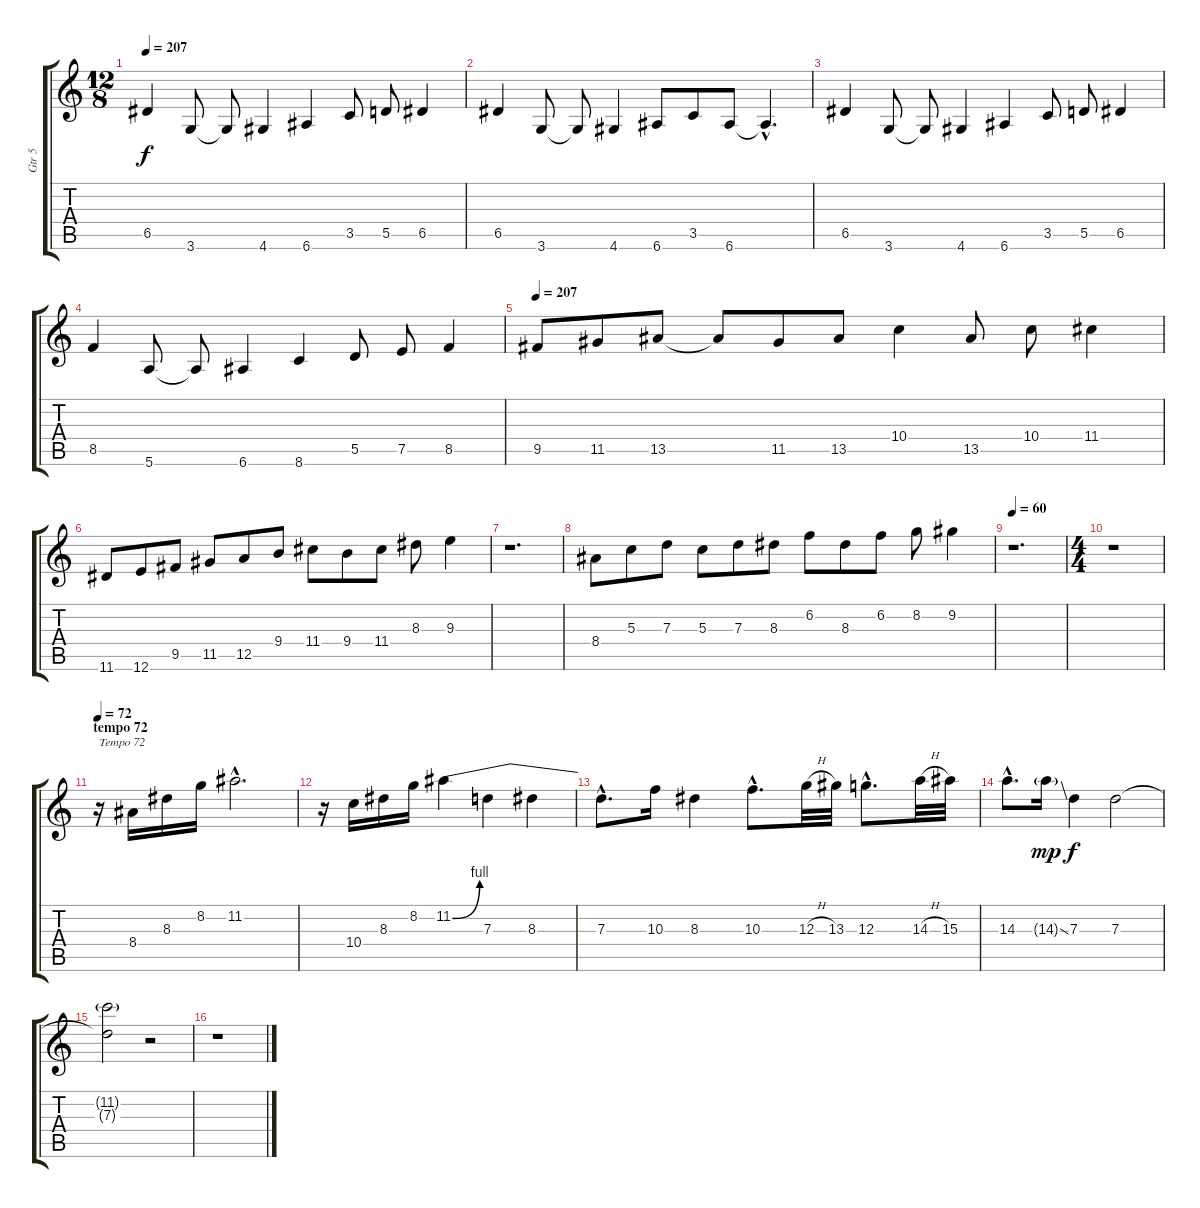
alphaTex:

\track ("Gtr 5" "Gtr 5") {instrument overdrivenguitar}
\staff {score tabs}
\tuning (E4 B3 G3 D3 A2 E2) {hide}
\ts (12 8)
\tempo 207
\clef g2
\ks c
6.5.4{dy f} 3.6.8 3.6{t}.8 4.6.4 6.6.4 3.5.8 5.5.8 6.5.4 |
6.5.4 3.6.8 3.6{t}.8 4.6.4 6.6.8 3.5.8 6.6.8 6.6{hac t}.4{d} |
6.5.4 3.6.8 3.6{t}.8 4.6.4 6.6.4 3.5.8 5.5.8 6.5.4 |
8.5.4 5.6.8 5.6{t}.8 6.6.4 8.6.4 5.5.8 7.5.8 8.5.4 |
\tempo 207
9.5.8 11.5.8 13.5.8 13.5{t}.8 11.5.8 13.5.8 10.4.4 13.5.8 10.4.8 11.4.4 |
11.6.8 12.6.8 9.5.8 11.5.8 12.5.8 9.4.8 11.4.8 9.4.8 11.4.8 8.3.8 9.3.4 |
r.1{d} |
8.4.8 5.3.8 7.3.8 5.3.8 7.3.8 8.3.8 6.2.8 8.3.8 6.2.8 8.2.8 9.2.4 |
\tempo 60
r.1{d} |
\ts (4 4)
r.1 |
\section ("" "tempo 72")
\tempo 72
r.16{txt "Tempo 72"} 8.4.16 8.3.16 8.2.16 11.2{hac}.2{d} |
r.16 10.4.16 8.3.16 8.2.16 11.2{be (bend 0 0 60 4)}.4 7.3.4 8.3.4 |
7.3{hac}.8{d} 10.3.16 8.3.4 10.3{hac}.8{d} 12.3{h}.32 13.3.32 12.3{hac}.8{d} 14.3{h}.32 15.3.32 |
14.3{hac}.8{d} 14.3{ss g}.16{dy mp} 7.3.4{dy f} 7.3.2 |
(11.2{t} 7.3{t}).2 r.2 |
r.1
